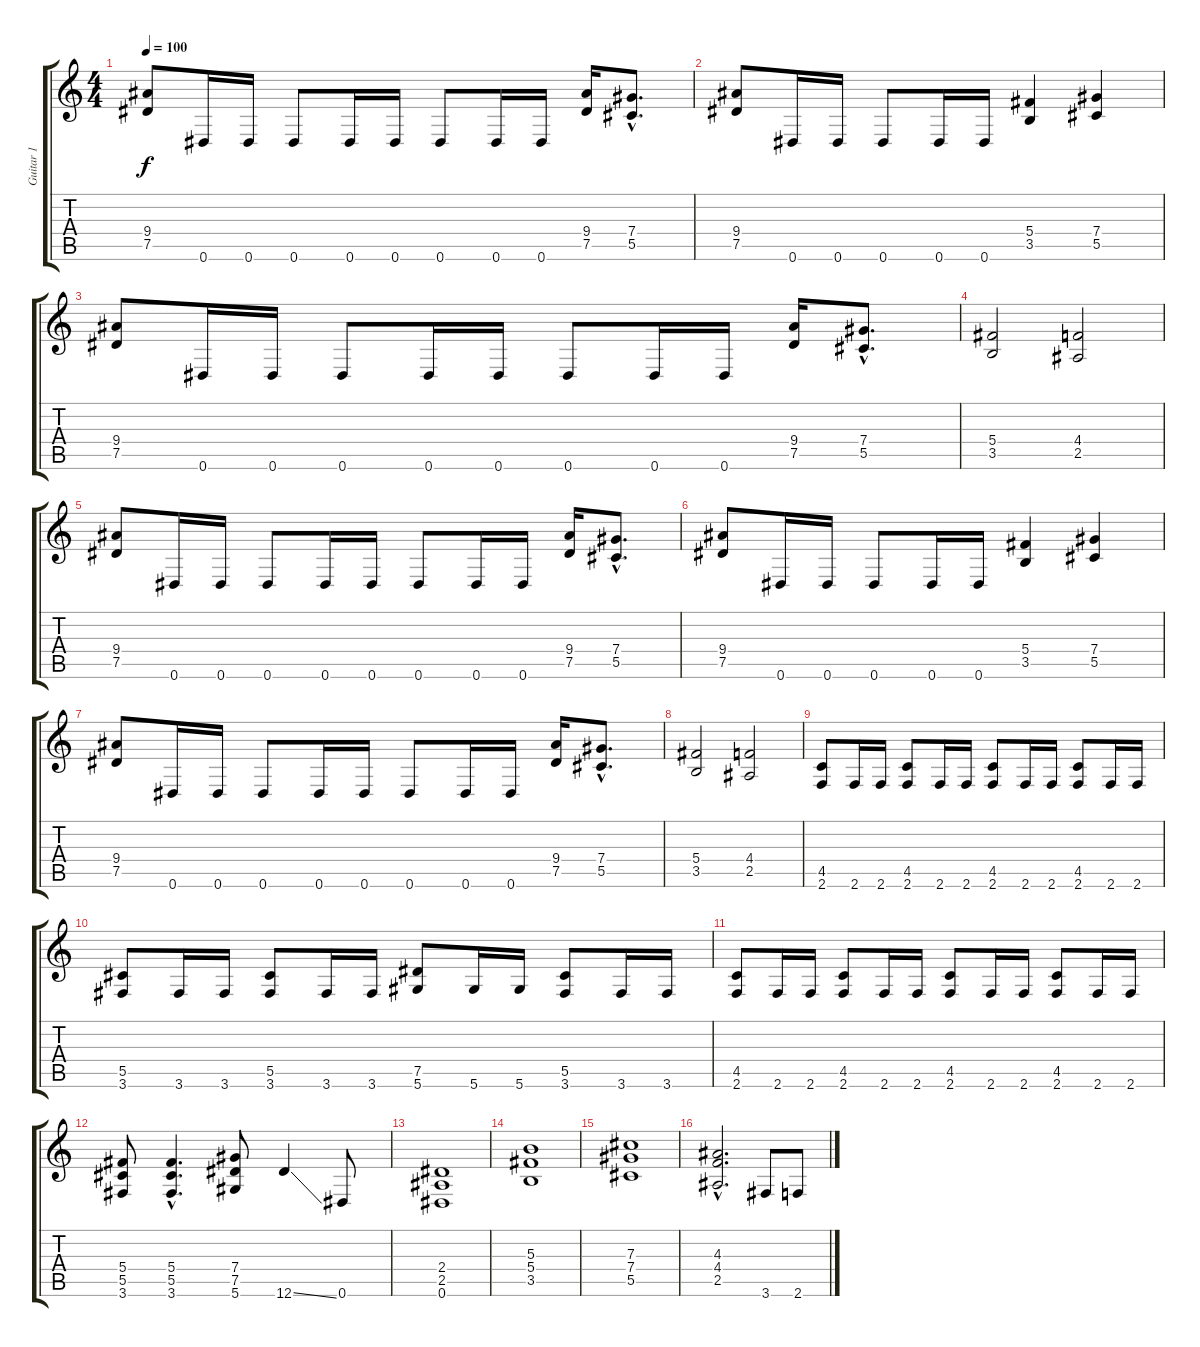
\track ("Guitar 1" "Guitar 1") {instrument distortionguitar}
\staff {score tabs}
\tuning (Eb4 Bb3 Gb3 Db3 Ab2 Eb2) {hide}
\ts (4 4)
\tempo 100
\clef g2
\ks c
(9.4 7.5).8{dy f} 0.6.16 0.6.16 0.6.8 0.6.16 0.6.16 0.6.8 0.6.16 0.6.16 (9.4 7.5).16 (7.4{hac} 5.5{hac}).8{d} |
(9.4 7.5).8 0.6.16 0.6.16 0.6.8 0.6.16 0.6.16 (5.4 3.5).4 (7.4 5.5).4 |
(9.4 7.5).8 0.6.16 0.6.16 0.6.8 0.6.16 0.6.16 0.6.8 0.6.16 0.6.16 (9.4 7.5).16 (7.4{hac} 5.5{hac}).8{d} |
(5.4 3.5).2 (4.4 2.5).2 |
(9.4 7.5).8 0.6.16 0.6.16 0.6.8 0.6.16 0.6.16 0.6.8 0.6.16 0.6.16 (9.4 7.5).16 (7.4{hac} 5.5{hac}).8{d} |
(9.4 7.5).8 0.6.16 0.6.16 0.6.8 0.6.16 0.6.16 (5.4 3.5).4 (7.4 5.5).4 |
(9.4 7.5).8 0.6.16 0.6.16 0.6.8 0.6.16 0.6.16 0.6.8 0.6.16 0.6.16 (9.4 7.5).16 (7.4{hac} 5.5{hac}).8{d} |
(5.4 3.5).2 (4.4 2.5).2 |
(4.5 2.6).8 2.6.16 2.6.16 (4.5 2.6).8 2.6.16 2.6.16 (4.5 2.6).8 2.6.16 2.6.16 (4.5 2.6).8 2.6.16 2.6.16 |
(5.5 3.6).8 3.6.16 3.6.16 (5.5 3.6).8 3.6.16 3.6.16 (7.5 5.6).8 5.6.16 5.6.16 (5.5 3.6).8 3.6.16 3.6.16 |
(4.5 2.6).8 2.6.16 2.6.16 (4.5 2.6).8 2.6.16 2.6.16 (4.5 2.6).8 2.6.16 2.6.16 (4.5 2.6).8 2.6.16 2.6.16 |
(5.4 5.5 3.6).8 (5.4{hac} 5.5{hac} 3.6{hac}).4{d} (7.4 7.5 5.6).8 12.6{ss}.4{instrument guitarfretnoise} 0.6.8 |
(2.4 2.5 0.6).1{instrument distortionguitar} |
(5.3 5.4 3.5).1 |
(7.3 7.4 5.5).1 |
(4.3{hac} 4.4{hac} 2.5{hac}).2{d} 3.6.8 2.6.8
